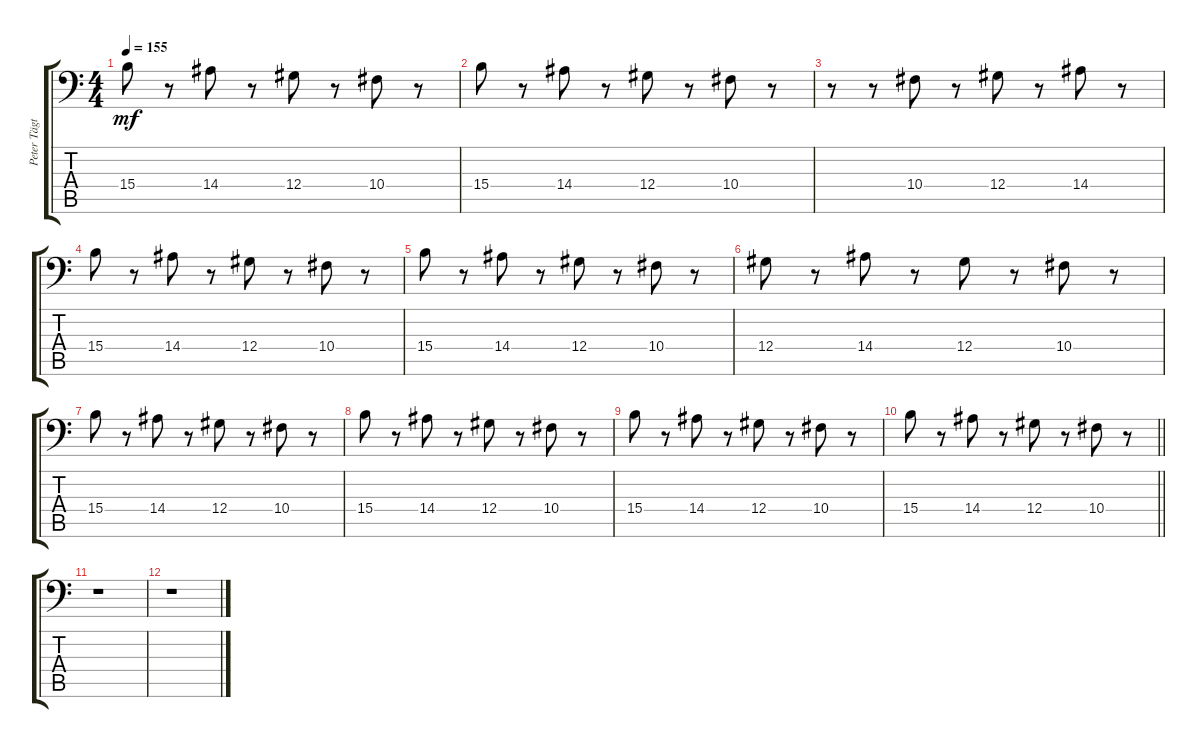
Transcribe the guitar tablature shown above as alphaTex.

\track ("Peter Tägtgren (Keyboard II)" "Peter Tägt") {instrument choiraahs}
\staff {score tabs}
\tuning (Bb3 F3 Db3 Ab2 Eb2 Bb1) {hide}
\ts (4 4)
\tempo 155
\clef f4
\ks c
15.4.8{dy mf} r.8 14.4.8 r.8 12.4.8 r.8 10.4.8 r.8 |
15.4.8 r.8 14.4.8 r.8 12.4.8 r.8 10.4.8 r.8 |
r.8 r.8 10.4.8 r.8 12.4.8 r.8 14.4.8 r.8 |
15.4.8 r.8 14.4.8 r.8 12.4.8 r.8 10.4.8 r.8 |
15.4.8 r.8 14.4.8 r.8 12.4.8 r.8 10.4.8 r.8 |
12.4.8 r.8 14.4.8 r.8 12.4.8 r.8 10.4.8 r.8 |
15.4.8 r.8 14.4.8 r.8 12.4.8 r.8 10.4.8 r.8 |
15.4.8 r.8 14.4.8 r.8 12.4.8 r.8 10.4.8 r.8 |
15.4.8 r.8 14.4.8 r.8 12.4.8 r.8 10.4.8 r.8 |
\barLineRight lightlight
15.4.8 r.8 14.4.8 r.8 12.4.8 r.8 10.4.8 r.8 |
r.1 |
r.1
